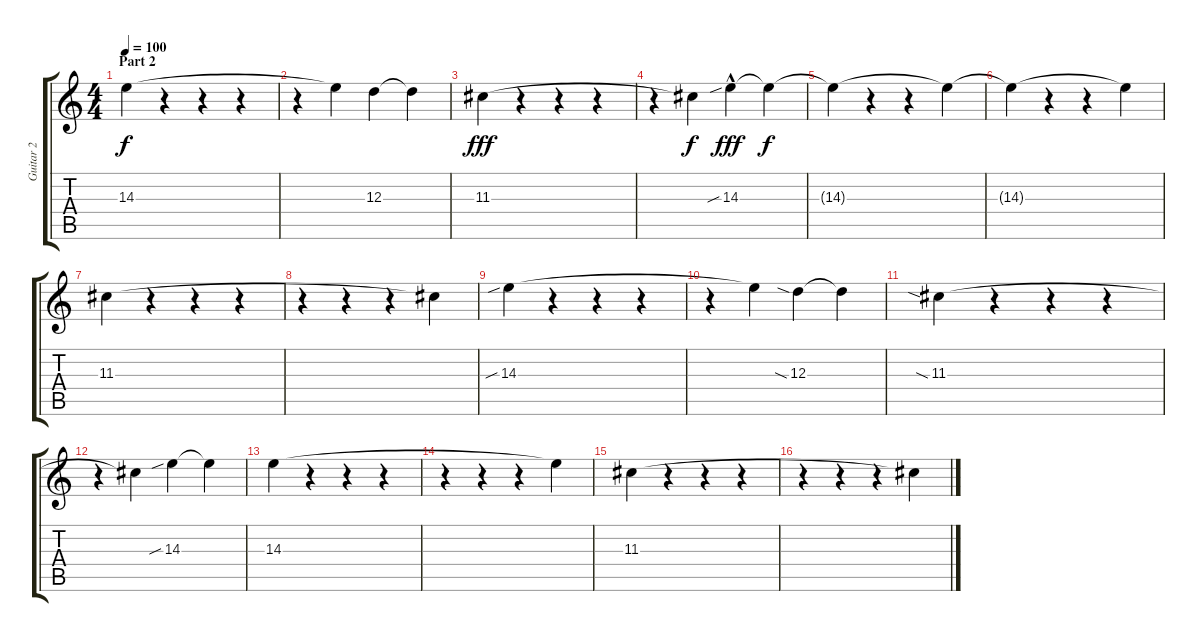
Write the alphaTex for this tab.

\track ("Guitar 2" "Guitar 2") {instrument overdrivenguitar}
\staff {score tabs}
\tuning (B3 Gb3 D3 A2 E2 B1) {hide}
\ts (4 4)
\section ("" "Part 2")
\tempo 100
\clef g2
\ks c
14.3.4{dy f volume 9} r.4 r.4 r.4 |
r.4 14.3{t}.4 12.3.4{volume 6} 12.3{t}.4 |
11.3.4{dy fff} r.4 r.4 r.4 |
r.4 11.3{t}.4{dy f} 14.3{sib hac}.4{dy fff} 14.3{t}.4{dy f} |
14.3{t}.4 r.4 r.4 14.3{t}.4 |
14.3{t}.4 r.4 r.4 14.3{t}.4 |
11.3.4 r.4 r.4 r.4 |
r.4 r.4 r.4 11.3{t}.4 |
14.3{sib}.4 r.4 r.4 r.4 |
r.4 14.3{t}.4 12.3{sia}.4 12.3{t}.4 |
11.3{sia}.4 r.4 r.4 r.4 |
r.4 11.3{t}.4 14.3{sib}.4 14.3{t}.4 |
14.3.4 r.4 r.4 r.4 |
r.4 r.4 r.4 14.3{t}.4 |
11.3.4 r.4 r.4 r.4 |
r.4 r.4 r.4 11.3{t}.4
